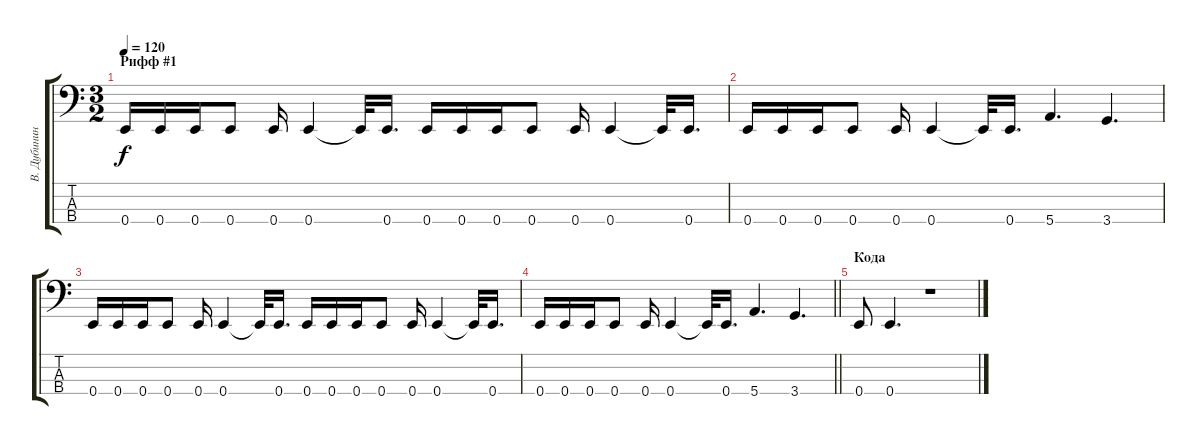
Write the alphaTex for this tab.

\track ("В. Дубинин" "В. Дубинин") {instrument electricbassfinger}
\staff {score tabs}
\tuning (G2 D2 A1 E1) {hide}
\ts (3 2)
\section ("" "Рифф #1")
\tempo 120
\clef f4
\ks c
0.4.16{dy f} 0.4.16 0.4.16 0.4.8 0.4.16 0.4.4 0.4{t}.32 0.4.16{d} 0.4.16 0.4.16 0.4.16 0.4.8 0.4.16 0.4.4 0.4{t}.32 0.4.16{d} |
0.4.16 0.4.16 0.4.16 0.4.8 0.4.16 0.4.4 0.4{t}.32 0.4.16{d} 5.4.4{d} 3.4.4{d} |
0.4.16 0.4.16 0.4.16 0.4.8 0.4.16 0.4.4 0.4{t}.32 0.4.16{d} 0.4.16 0.4.16 0.4.16 0.4.8 0.4.16 0.4.4 0.4{t}.32 0.4.16{d} |
\barLineRight lightlight
0.4.16 0.4.16 0.4.16 0.4.8 0.4.16 0.4.4 0.4{t}.32 0.4.16{d} 5.4.4{d} 3.4.4{d} |
\section ("" "Кода")
0.4.8 0.4.4{d} r.1
